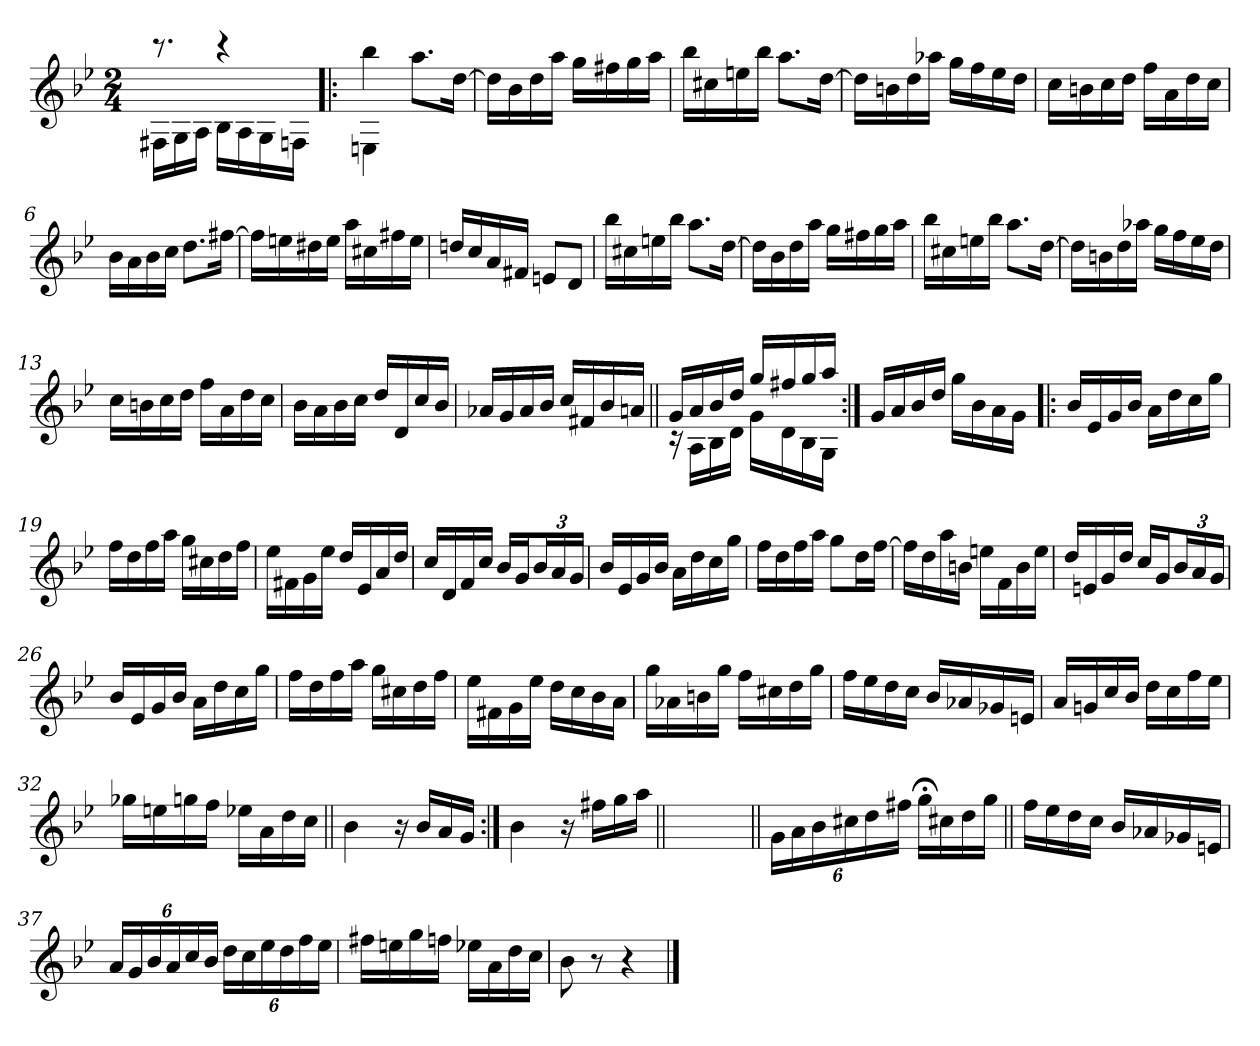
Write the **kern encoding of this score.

**kern
*part1
*staff1
*clefG2
*k[b-e-]
*B-:
*M2/4
=
*^
8.r	16F#X!\LL
.	16G!\
.	16A!\JJ
4r	16B-!\LL
.	16A!\
.	16G!\
.	16Fn!\JJ
=1!|:	=1!|:
4bb-\	4En!\
8.aa\L	4ryy
[<16dd\Jk	.
*v	*v
=2
16dd\LL]
16b-\
16dd\
16aa\JJ
16gg\LL
16ff#X\
16gg\
16aa\JJ
=3
16bb-\LL
16cc#X\
16een\
16bb-\JJ
8.aa\L
[16dd\Jk
!!LO:LB:g=z
=4
16dd\LL]
16bn\
16dd\
16aa-X\JJ
16gg\LL
16ff\
16ee-\
16dd\JJ
=5
16cc\LL
16bn\
16cc\
16dd\JJ
16ff\LL
16a\
16dd\
16cc\JJ
=6
16b-\LL
16a\
16b-\
16cc\JJ
8.dd\L
[16ff#X\Jk
=7
16ff#\LL]
16een\
16dd#X\
16ee\JJ
16aa\LL
16cc#X\
16ff#X\
16ee\JJ
=8
16ddn/LL
16cc/
16a/
16f#X/JJ
8en/L
8d/J
!!LO:LB:g=z
=9
16bb-\LL
16cc#X\
16een\
16bb-\JJ
8.aa\L
[16dd\Jk
=10
16dd\LL]
16b-\
16dd\
16aa\JJ
16gg\LL
16ff#X\
16gg\
16aa\JJ
=11
16bb-\LL
16cc#X\
16een\
16bb-\JJ
8.aa\L
[16dd\Jk
=12
16dd\LL]
16bn\
16dd\
16aa-X\JJ
16gg\LL
16ff\
16ee-\
16dd\JJ
!!LO:LB:g=z
=13
16cc\LL
16bn\
16cc\
16dd\JJ
16ff\LL
16a\
16dd\
16cc\JJ
=14
16b-\LL
16a\
16b-\
16cc\JJ
16dd/LL
16d/
16cc/
16b-/JJ
=15
16a-X/LL
16g/
16a-/
16b-/JJ
16cc/LL
16f#X/
16b-/
16an/JJ
=16||
*^
16g/LL	16rc
16a/	16A!\LL
16b-/	16B-!\
16dd/JJ	16d!\JJ
16gg/LL	16g!\LL
16ff#X/	16d!\
16gg/	16B-!\
16aa/JJ	16G!\JJ
*v	*v
!!LO:LB:g=z
=17:|!
16g/LL
16a/
16b-/
16dd/JJ
16gg\LL
16b-\
16a\
16g\JJ
=18!|:
16b-/LL
16e-/
16g/
16b-/JJ
16a\LL
16dd\
16cc\
16gg\JJ
=19
16ff\LL
16dd\
16ff\
16aa\JJ
16gg\LL
16cc#X\
16dd\
16ff\JJ
=20
16ee-\LL
16f#X\
16g\
16ee-\JJ
16dd/LL
16e-/
16a/
16dd/JJ
!!LO:LB:g=z
=21
16cc/LL
16d/
16f/
16cc/JJ
16b-/LL
16g/J
24b-/L
24a/
24g/JJ
=22
16b-/LL
16e-/
16g/
16b-/JJ
16a\LL
16dd\
16cc\
16gg\JJ
=23
16ff\LL
16dd\
16ff\
16aa\JJ
8gg\L
16dd\L
[16ff\JJ
=24
16ff\LL]
16dd\
16aa\
16bn\JJ
16een\LL
16f\
16b\
16ee\JJ
!!LO:LB:g=z
=25
16dd/LL
16en/
16g/
16dd/JJ
16cc/LL
16g/J
24b-/L
24a/
24g/JJ
=26
16b-/LL
16e-/
16g/
16b-/JJ
16a\LL
16dd\
16cc\
16gg\JJ
=27
16ff\LL
16dd\
16ff\
16aa\JJ
16gg\LL
16cc#X\
16dd\
16ff\JJ
=28
16ee-\LL
16f#X\
16g\
16ee-\JJ
16dd\LL
16cc\
16b-\
16a\JJ
!!LO:LB:g=z
=29
16gg\LL
16a-X\
16bn\
16gg\JJ
16ff\LL
16cc#X\
16dd\
16gg\JJ
=30
16ff\LL
16ee-\
16dd\
16cc\JJ
16b-/LL
16a-X/
16g-X/
16en/JJ
=31
16a/LL
16gn/
16cc/
16b-/JJ
16dd\LL
16cc\
16ff\
16ee-\JJ
!!LO:PB:g=z
=32
16gg-X\LL
16een\
16ggn\
16ff\JJ
16ee-X\LL
16a\
16dd\
16cc\JJ
=33||
4b-\
16r
16b-/LL
16a/
16g/JJ
=34:|!
4b-\
16r
16ff#X\LL
16gg\
16aa\JJ
=34X1||
*stria0
2ryy
!!LO:LB:g=z
=35||
*stria5
24g\LL
24a\
24b-\
24cc#X\
24dd\
24ff#X\JJ
16gg;<\LL
16cc#X\
16dd\
16gg\JJ
=36||
16ff\LL
16ee-\
16dd\
16cc\JJ
16b-/LL
16a-X/
16g-X/
16en/JJ
=37
24a/LL
24g/
24b-/
24a/
24cc/
24b-/JJ
24dd\LL
24cc\
24ee-\
24dd\
24ff\
24ee-\JJ
!!LO:LB:g=z
=38
16ff#X\LL
16een\
16gg\
16ffn\JJ
16ee-X\LL
16a\
16dd\
16cc\JJ
=39
8b-\
8r
4r
==
*-
